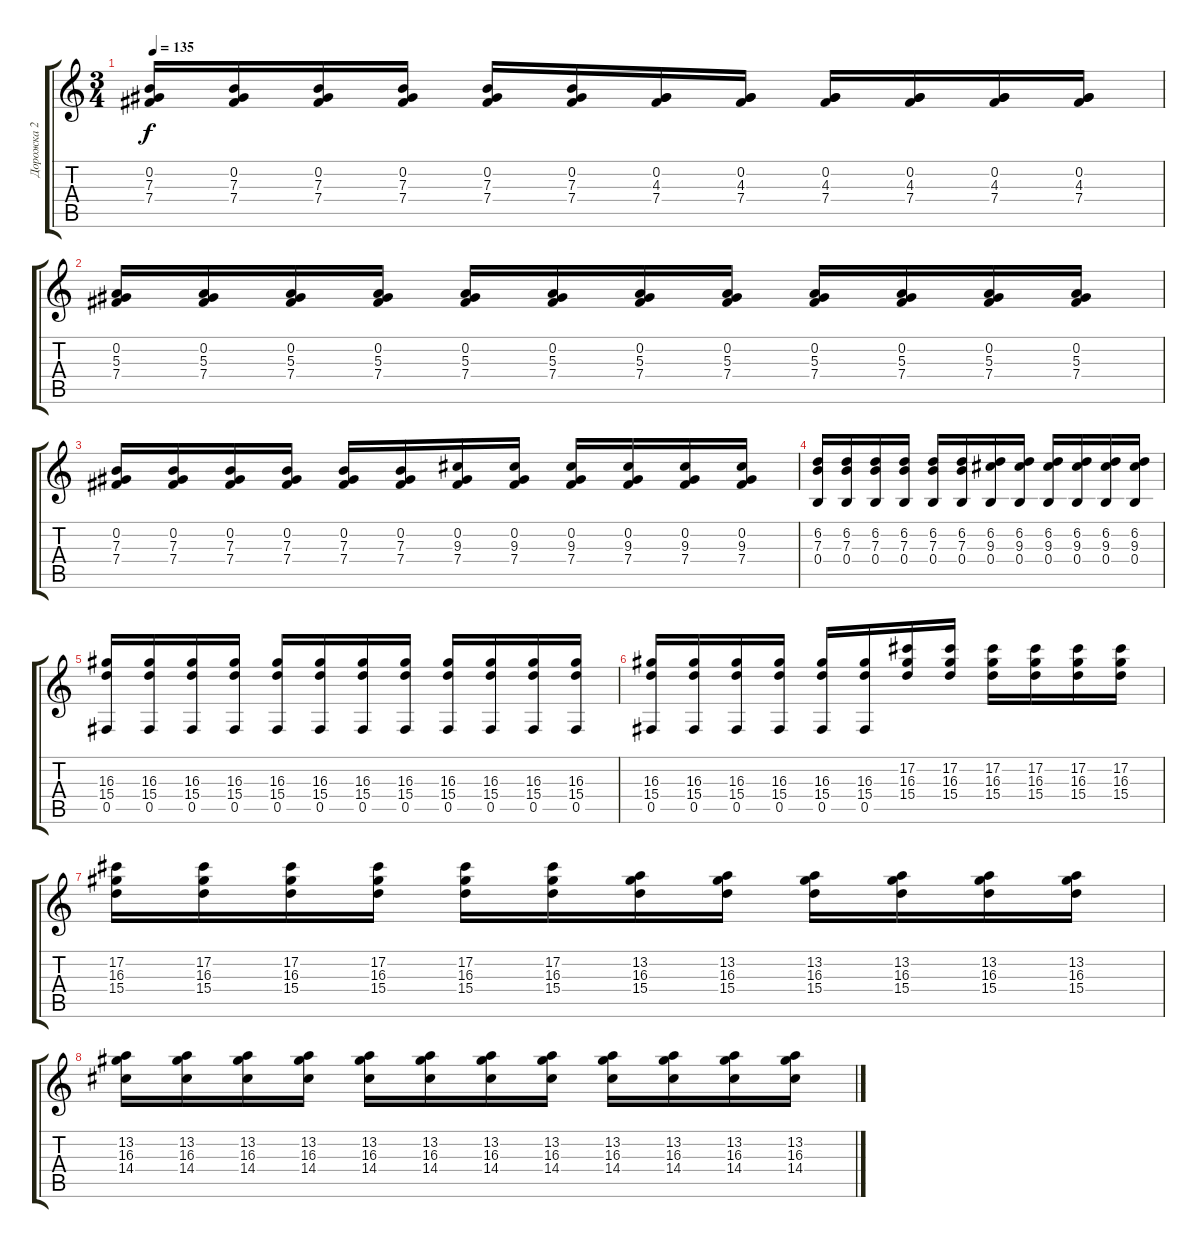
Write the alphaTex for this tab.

\track ("Дорожка 2" "Дорожка 2") {instrument distortionguitar}
\staff {score tabs}
\tuning (Db4 Ab3 E3 B2 Gb2 Db2) {hide}
\ts (3 4)
\tempo 135
\clef g2
\ks c
(0.2 7.3 7.4).16{dy f} (0.2 7.3 7.4).16 (0.2 7.3 7.4).16 (0.2 7.3 7.4).16 (0.2 7.3 7.4).16 (0.2 7.3 7.4).16 (0.2 4.3 7.4).16 (0.2 4.3 7.4).16 (0.2 4.3 7.4).16 (0.2 4.3 7.4).16 (0.2 4.3 7.4).16 (0.2 4.3 7.4).16 |
(0.2 5.3 7.4).16 (0.2 5.3 7.4).16 (0.2 5.3 7.4).16 (0.2 5.3 7.4).16 (0.2 5.3 7.4).16 (0.2 5.3 7.4).16 (0.2 5.3 7.4).16 (0.2 5.3 7.4).16 (0.2 5.3 7.4).16 (0.2 5.3 7.4).16 (0.2 5.3 7.4).16 (0.2 5.3 7.4).16 |
(0.2 7.3 7.4).16 (0.2 7.3 7.4).16 (0.2 7.3 7.4).16 (0.2 7.3 7.4).16 (0.2 7.3 7.4).16 (0.2 7.3 7.4).16 (0.2 9.3 7.4).16 (0.2 9.3 7.4).16 (0.2 9.3 7.4).16 (0.2 9.3 7.4).16 (0.2 9.3 7.4).16 (0.2 9.3 7.4).16 |
(6.2 7.3 0.4).16 (6.2 7.3 0.4).16 (6.2 7.3 0.4).16 (6.2 7.3 0.4).16 (6.2 7.3 0.4).16 (6.2 7.3 0.4).16 (6.2 9.3 0.4).16 (6.2 9.3 0.4).16 (6.2 9.3 0.4).16 (6.2 9.3 0.4).16 (6.2 9.3 0.4).16 (6.2 9.3 0.4).16 |
(16.3 15.4 0.5).16 (16.3 15.4 0.5).16 (16.3 15.4 0.5).16 (16.3 15.4 0.5).16 (16.3 15.4 0.5).16 (16.3 15.4 0.5).16 (16.3 15.4 0.5).16 (16.3 15.4 0.5).16 (16.3 15.4 0.5).16 (16.3 15.4 0.5).16 (16.3 15.4 0.5).16 (16.3 15.4 0.5).16 |
(16.3 15.4 0.5).16 (16.3 15.4 0.5).16 (16.3 15.4 0.5).16 (16.3 15.4 0.5).16 (16.3 15.4 0.5).16 (16.3 15.4 0.5).16 (17.2 16.3 15.4).16 (17.2 16.3 15.4).16 (17.2 16.3 15.4).16 (17.2 16.3 15.4).16 (17.2 16.3 15.4).16 (17.2 16.3 15.4).16 |
(17.2 16.3 15.4).16 (17.2 16.3 15.4).16 (17.2 16.3 15.4).16 (17.2 16.3 15.4).16 (17.2 16.3 15.4).16 (17.2 16.3 15.4).16 (13.2 16.3 15.4).16 (13.2 16.3 15.4).16 (13.2 16.3 15.4).16 (13.2 16.3 15.4).16 (13.2 16.3 15.4).16 (13.2 16.3 15.4).16 |
(13.2 16.3 14.4).16 (13.2 16.3 14.4).16 (13.2 16.3 14.4).16 (13.2 16.3 14.4).16 (13.2 16.3 14.4).16 (13.2 16.3 14.4).16 (13.2 16.3 14.4).16 (13.2 16.3 14.4).16 (13.2 16.3 14.4).16 (13.2 16.3 14.4).16 (13.2 16.3 14.4).16 (13.2 16.3 14.4).16
